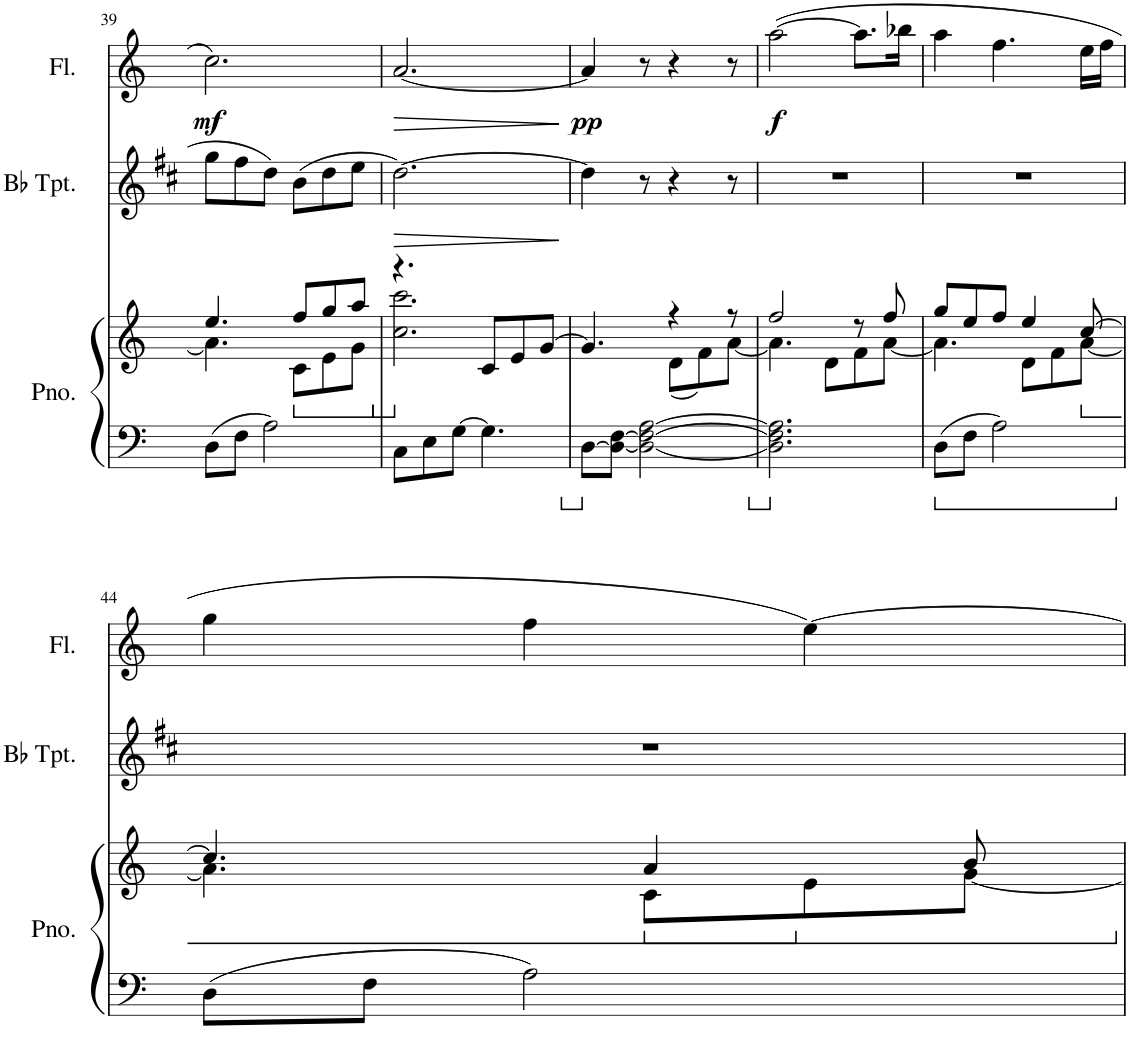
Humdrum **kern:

**kern	**kern	**kern	**dynam	**kern	**dynam
*part3	*part3	*part2	*part2	*part1	*part1
*staff4	*staff3	*staff2	*staff2	*staff1	*staff1
*I"Piano	*	*I"Bb Trumpet	*	*I"Flute	*
*I'Pno.	*	*I'Bb Tpt.	*	*I'Fl.	*
!!LO:PB:g=z
*clefF4	*clefG2	*clefG2	*	*clefG2	*
*	*	*Trd1c2	*	*	*
*k[]	*k[]	*k[f#c#]	*	*k[]	*
*M6/8	*M6/8	*M6/8	*	*M6/8	*
=39	=39	=39	=39	=39	=39
*	*^	*	*	*	*
!	!	!	!	!	!	!LO:DY:b
8D\L	4.ee/	4.a\]	8gg\L	.	2.cc\	mf
8F\J	.	.	8ff#\	.	.	.
2A\	.	.	8dd\J	.	.	.
*	*ped	*	*	*	*	*
.	8ff/L	8c\L	(>8b\L	.	.	.
.	8gg/	8e\	8dd\	.	.	.
.	8aa/J	8g\J	8ee\J	.	.	.
=40	=40	=40	=40	=40	=40	=40
*	*ped	*	*	*	*	*
!	!	!	!	!LO:HP:b	!	!LO:HP:b
8C\L	4.r	2.cc\ 2.ccc\	[2.dd\)	>	[2.a/	>
8E\	.	.	.	.	.	.
[8G\J	.	.	.	.	.	.
4.G\]	8c/L	.	.	.	.	.
.	8e/	.	.	.	.	.
.	[8g/J	.	.	.	.	.
*	*v	*v	*	*	*	*
.	.	.	]	.	]
=41	=41	=41	=41	=41	=41
*Xped	*	*	*	*	*
*	*^	*	*	*	*
!	!	!	!	!	!	!LO:DY:b
[8D\L	4.g/]	4.ryy	4dd\]	.	4a/]	pp
8D\_ [8F\J	.	.	.	.	.	.
2D\_ 2F\_ [2A\	.	.	8r	.	8r	.
.	4r	(<8d\L	4r	.	4r	.
.	.	8f\)	.	.	.	.
.	8r	[8a\J	8r	.	8r	.
=42	=42	=42	=42	=42	=42	=42
*Xped	*	*	*	*	*	*
*ped	*	*	*	*	*	*
!	!	!	!	!	!	!LO:DY:b
2.D\] 2.F\] 2.A\]	2ff/	4.a\]	2.r	.	(>[2aa\	f
.	.	8d\L	.	.	.	.
.	8r	8f\	.	.	8.aa\L]	.
.	8ff/	[8a\J	.	.	.	.
.	.	.	.	.	16bb-X\Jk	.
=43	=43	=43	=43	=43	=43	=43
8D\L	8gg/L	4.a\]	2.r	.	4aa\	.
8F\J	8ee/	.	.	.	.	.
2A\	8ff/J	.	.	.	4.ff\	.
.	4ee/	8d\L	.	.	.	.
.	.	8f\	.	.	.	.
*	*ped	*	*	*	*	*
.	[8cc/	[8a\J	.	.	16ee\LL	.
.	.	.	.	.	16ff\JJ	.
!!LO:LB:g=z
=44	=44	=44	=44	=44	=44	=44
8D\L	4.cc/]	4.a\]	2.r	.	4gg\	.
8F\J	.	.	.	.	.	.
2A\	.	.	.	.	4ff\	.
.	4a/	8c\L	.	.	.	.
*	*Xped	*	*	*	*	*
.	.	8e\	.	.	[4ee\)	.
.	8b/	[8g\J	.	.	.	.
*	*Xped	*	*	*	*	*
*	*v	*v	*	*	*	*
=	=	=	=	=	=
*-	*-	*-	*-	*-	*-
